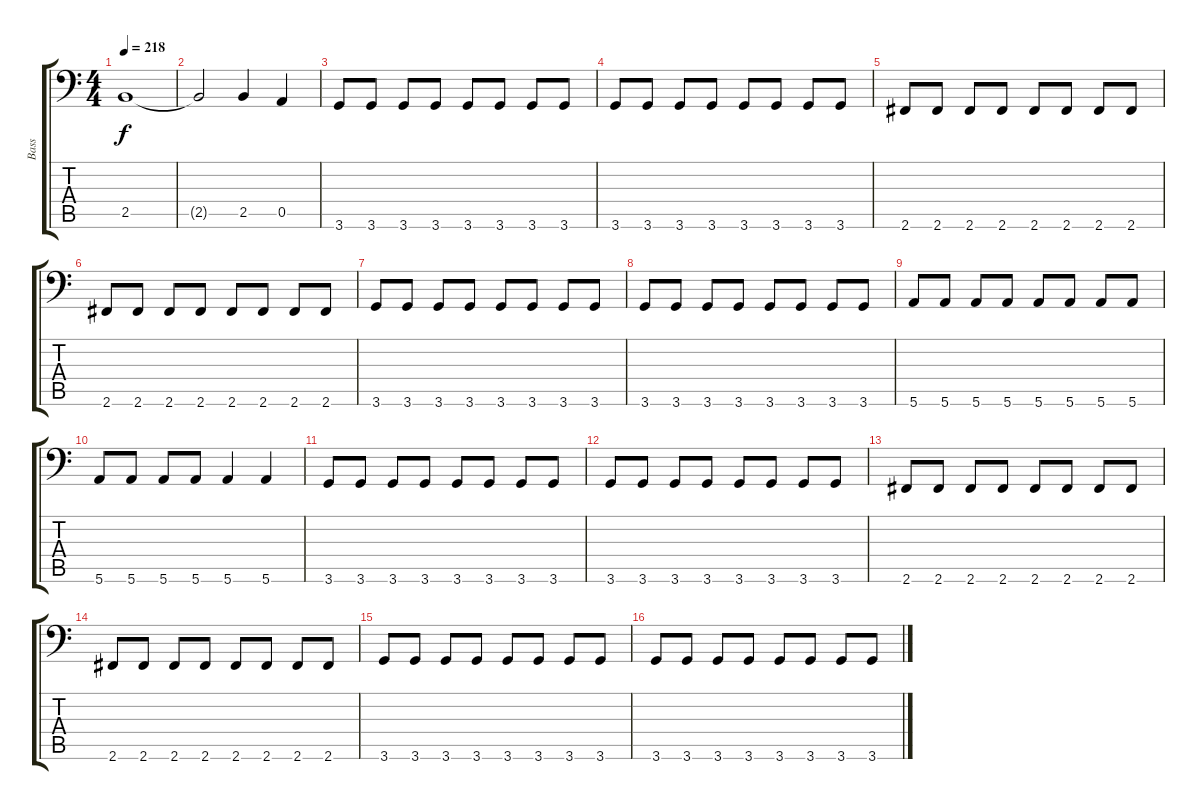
\track ("Bass" "Bass") {instrument electricbasspick}
\staff {score tabs}
\tuning (E3 B2 G2 D2 A1 E1) {hide}
\ts (4 4)
\tempo 218
\clef f4
\ks c
2.5.1{dy f} |
2.5{t}.2 2.5.4 0.5.4 |
3.6.8 3.6.8 3.6.8 3.6.8 3.6.8 3.6.8 3.6.8 3.6.8 |
3.6.8 3.6.8 3.6.8 3.6.8 3.6.8 3.6.8 3.6.8 3.6.8 |
2.6.8 2.6.8 2.6.8 2.6.8 2.6.8 2.6.8 2.6.8 2.6.8 |
2.6.8 2.6.8 2.6.8 2.6.8 2.6.8 2.6.8 2.6.8 2.6.8 |
3.6.8 3.6.8 3.6.8 3.6.8 3.6.8 3.6.8 3.6.8 3.6.8 |
3.6.8 3.6.8 3.6.8 3.6.8 3.6.8 3.6.8 3.6.8 3.6.8 |
5.6.8 5.6.8 5.6.8 5.6.8 5.6.8 5.6.8 5.6.8 5.6.8 |
5.6.8 5.6.8 5.6.8 5.6.8 5.6.4 5.6.4 |
3.6.8 3.6.8 3.6.8 3.6.8 3.6.8 3.6.8 3.6.8 3.6.8 |
3.6.8 3.6.8 3.6.8 3.6.8 3.6.8 3.6.8 3.6.8 3.6.8 |
2.6.8 2.6.8 2.6.8 2.6.8 2.6.8 2.6.8 2.6.8 2.6.8 |
2.6.8 2.6.8 2.6.8 2.6.8 2.6.8 2.6.8 2.6.8 2.6.8 |
3.6.8 3.6.8 3.6.8 3.6.8 3.6.8 3.6.8 3.6.8 3.6.8 |
3.6.8 3.6.8 3.6.8 3.6.8 3.6.8 3.6.8 3.6.8 3.6.8
